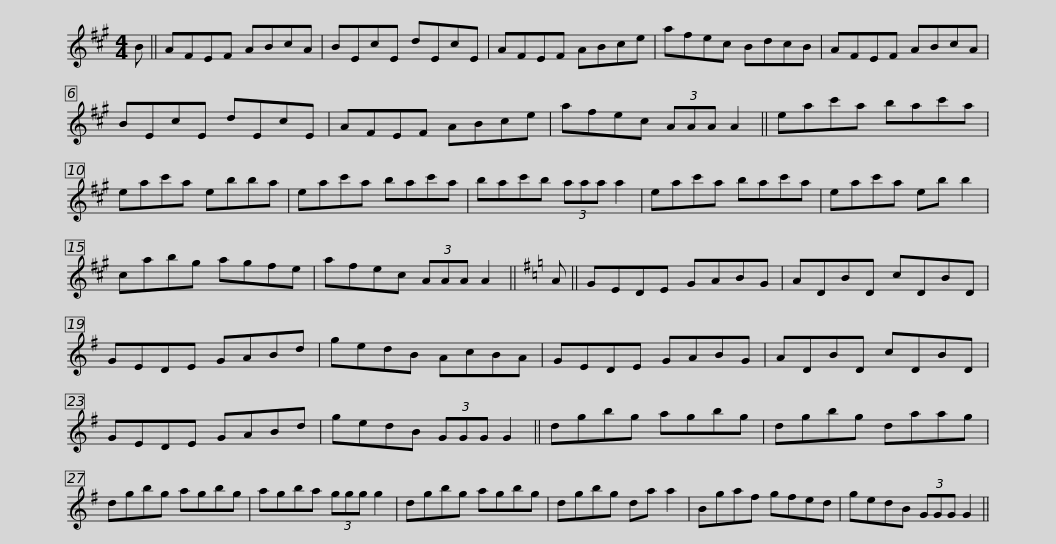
X:1
L:1/8
M:4/4
I:linebreak $
K:A
V:1 treble
V:1
 B || AFEF ABcA | BEcE dEcE | AFEF ABce | afec BdcB | %5
 AFEF ABcA |$ BEcE dEcE | AFEF ABce | afec (3AAA A2 || eac'a bac'a | %10
 eac'a ebba |$ eac'a bac'a | bac'b (3aaa a2 | eac'a bac'a | eac'a eb b2 |$ %15
 cabg agfe | afec (3AAA A2 ||[K:G] A || GEDE GABG | ADBD cDBD | %20
 GEDE GABd |$ gedB AcBA | GEDE GABG | ADBD cDBD | GEDE GABd | %25
 gedB (3GGG G2 ||$ dgbg agbg | dgbg daag | dgbg agbg | agba (3ggg g2 | %30
 dgbg agbg |$ dgbg da a2 | Bgaf gfed | gedB (3GGG G2 || %34
